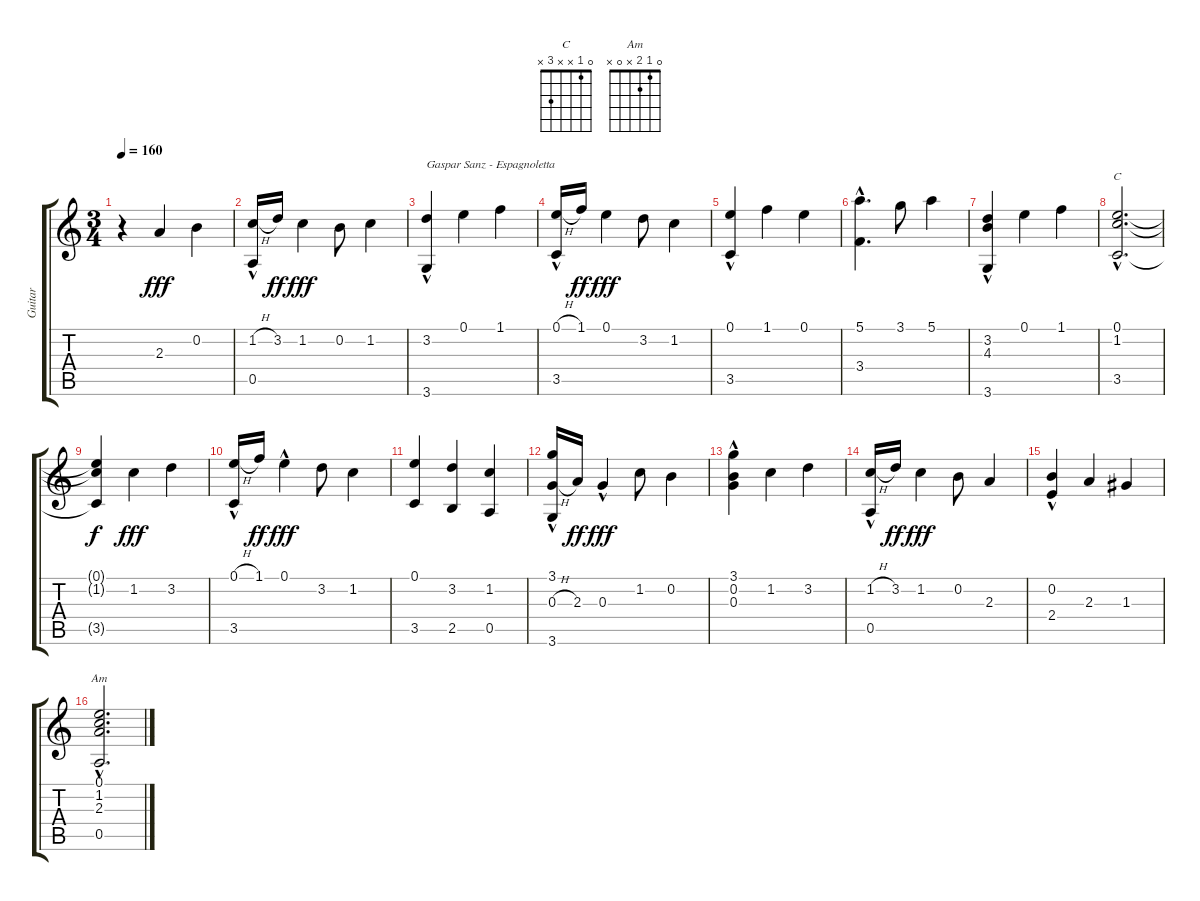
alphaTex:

\track ("Guitar" "Guitar") {instrument acousticguitarsteel}
\staff {score tabs}
\tuning (E4 B3 G3 D3 A2 E2) {hide}
\chord ("C" 0 1 x x 3 x)
\chord ("Am" 0 1 2 x 0 x)
\ts (3 4)
\tempo 160
\clef g2
\ks c
r.4{dy fff instrument acousticguitarsteel} 2.3.4 0.2.4 |
(1.2{h} 0.5{hac}).16 3.2.16{dy ff} 1.2.4{dy fff} 0.2.8 1.2.4 |
(3.2 3.6{hac}).4{txt "Gaspar Sanz - Espagnoletta"} 0.1.4 1.1.4 |
(0.1{h} 3.5{hac}).16 1.1.16{dy ff} 0.1.4{dy fff} 3.2.8 1.2.4 |
(0.1 3.5{hac}).4 1.1.4 0.1.4 |
(5.1{hac} 3.4{hac}).4{d} 3.1.8 5.1.4 |
(3.2 4.3 3.6{hac}).4 0.1.4 1.1.4 |
(0.1{hac} 1.2{hac} 3.5{hac}).2{d ch "C"} |
(0.1{t} 1.2{t} 3.5{t}).4{dy f} 1.2.4{dy fff} 3.2.4 |
(0.1{h} 3.5{hac}).16 1.1.16{dy ff} 0.1{hac}.4{dy fff} 3.2.8 1.2.4 |
(0.1 3.5).4 (3.2 2.5).4 (1.2 0.5).4 |
(3.1{hac} 0.3{h} 3.6{hac}).16 2.3.16{dy ff} 0.3{hac}.4{dy fff} 1.2.8 0.2.4 |
(3.1{hac} 0.2 0.3{hac}).4 1.2.4 3.2.4 |
(1.2{h} 0.5{hac}).16 3.2.16{dy ff} 1.2.4{dy fff} 0.2.8 2.3.4 |
(0.2 2.4{hac}).4 2.3.4 1.3.4 |
(0.1{hac} 1.2{hac} 2.3{hac} 0.5{hac}).2{d ch "Am"}
